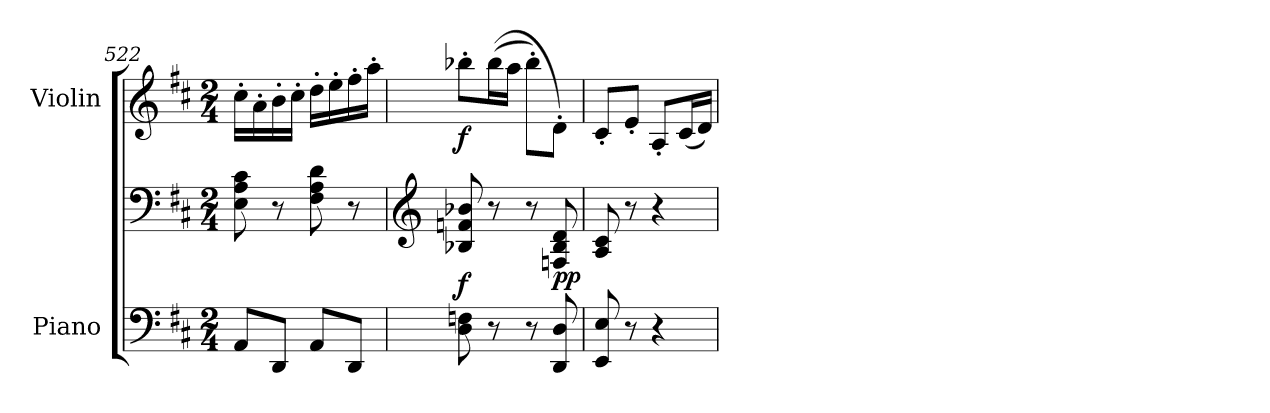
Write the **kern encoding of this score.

**kern	**kern	**dynam	**kern	**dynam
*part2	*part2	*part2	*part1	*part1
*staff3	*staff2	*staff2/3	*staff1	*staff1
*I"Piano	*	*	*I"Violin	*
*I'Pno.	*	*	*I'Vln.	*
*clefF4	*clefF4	*	*clefG2	*
*k[f#c#]	*k[f#c#]	*	*k[f#c#]	*
*M2/4	*M2/4	*	*M2/4	*
=522	=522	=522	=522	=522
8AA/L	8E\ 8A\ 8c#\	.	16cc#'\LL	.
.	.	.	16a'\	.
8DD/J	8r	.	16b'\	.
.	.	.	16cc#'\JJ	.
8AA/L	8F#\ 8A\ 8d\	.	16dd'\LL	.
.	.	.	16ee'\	.
8DD/J	8r	.	16ff#'\	.
.	.	.	16aa'\JJ	.
!!LO:PB:g=z
=523	=523	=523	=523	=523
*	*clefG2	*	*	*
!	!	!LO:DY:a=2	!	!LO:DY:b
8D\ 8Fn\	8B-X/ 8fn/ 8b-X/	f	8bb-X'\L	f
8r	8r	.	((16bb-\L	.
.	.	.	16aa\JJ	.
8r	8r	.	8bb-'\L)	.
!	!	!LO:DY:a=2	!	!
!	!	!LO:DY:n=1:a	!	!
8DD/ 8D/	8Fn/ 8B-/ 8d/	p p	8d'\J)	.
=524	=524	=524	=524	=524
8EE/ 8E/	8A/ 8c#/	.	8c#'/L	.
8r	8r	.	8e'/J	.
4r	4r	.	8A'/L	.
.	.	.	(16c#/L	.
.	.	.	16d/JJ)	.
=	=	=	=	=
*-	*-	*-	*-	*-
